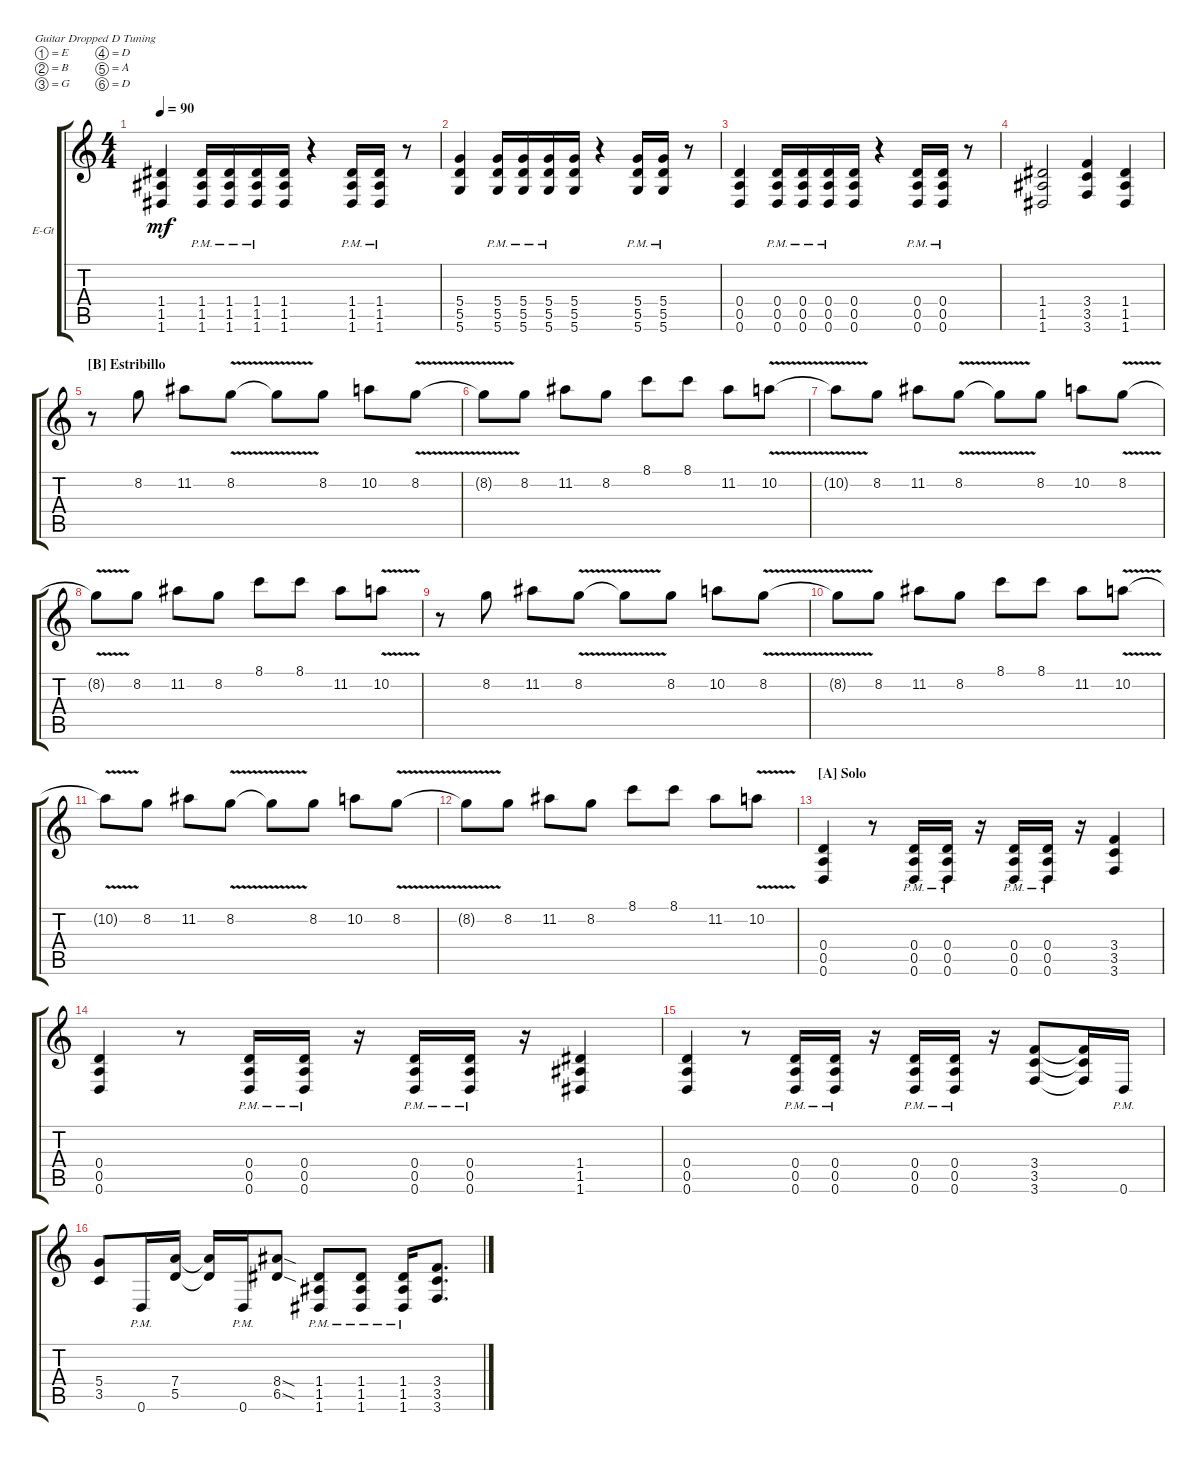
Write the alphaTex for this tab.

\bracketExtendMode groupsimilarinstruments
\firstSystemTrackNameOrientation horizontal
\otherSystemsTrackNameOrientation horizontal
\track ("Zacky Vengeance" "E-Gt") {instrument distortionguitar}
\staff {score tabs}
\tuning (E4 B3 G3 D3 A2 D2)
\ts (4 4)
\tempo 90
\clef g2
\ks c
(1.6 1.5 1.4).4{dy mf} (1.6{pm} 1.5{pm} 1.4{pm}).16 (1.6{pm} 1.5{pm} 1.4{pm}).16 (1.6{pm} 1.5{pm} 1.4{pm}).16 (1.6 1.5 1.4).16 r.4 (1.6{pm} 1.5{pm} 1.4{pm}).16 (1.6{pm} 1.5{pm} 1.4{pm}).16 r.8 |
(5.6 5.5 5.4).4 (5.6{pm} 5.5{pm} 5.4{pm}).16 (5.6{pm} 5.5{pm} 5.4{pm}).16 (5.6{pm} 5.5{pm} 5.4{pm}).16 (5.6 5.5 5.4).16 r.4 (5.6{pm} 5.5{pm} 5.4{pm}).16 (5.6{pm} 5.5{pm} 5.4{pm}).16 r.8 |
(0.6 0.5 0.4).4 (0.6{pm} 0.5{pm} 0.4{pm}).16 (0.6{pm} 0.5{pm} 0.4{pm}).16 (0.6{pm} 0.5{pm} 0.4{pm}).16 (0.6 0.5 0.4).16 r.4 (0.6{pm} 0.5{pm} 0.4{pm}).16 (0.6{pm} 0.5{pm} 0.4{pm}).16 r.8 |
(1.4 1.5 1.6).2 (3.4 3.6 3.5).4 (1.5 1.4 1.6).4 |
\section ("B" "Estribillo")
r.8 8.2.8 11.2.8 8.2{v}.8 8.2{v t}.8 8.2.8 10.2.8 8.2{v}.8 |
8.2{v t}.8 8.2.8 11.2.8 8.2.8 8.1.8 8.1.8 11.2.8 10.2{v}.8 |
10.2{v t}.8 8.2.8 11.2.8 8.2{v}.8 8.2{v t}.8 8.2.8 10.2.8 8.2{v}.8 |
8.2{v t}.8 8.2.8 11.2.8 8.2.8 8.1.8 8.1.8 11.2.8 10.2{v}.8 |
r.8 8.2.8 11.2.8 8.2{v}.8 8.2{v t}.8 8.2.8 10.2.8 8.2{v}.8 |
8.2{v t}.8 8.2.8 11.2.8 8.2.8 8.1.8 8.1.8 11.2.8 10.2{v}.8 |
10.2{v t}.8 8.2.8 11.2.8 8.2{v}.8 8.2{v t}.8 8.2.8 10.2.8 8.2{v}.8 |
8.2{v t}.8 8.2.8 11.2.8 8.2.8 8.1.8 8.1.8 11.2.8 10.2{v}.8 |
\section ("A" "Solo")
(0.6 0.5 0.4).4 r.8 (0.6{pm} 0.5{pm} 0.4{pm}).16 (0.6{pm} 0.5{pm} 0.4{pm}).16 r.16 (0.6{pm} 0.5{pm} 0.4{pm}).16 (0.6{pm} 0.5{pm} 0.4{pm}).16 r.16 (3.6 3.5 3.4).4 |
(0.6 0.5 0.4).4 r.8 (0.6{pm} 0.5{pm} 0.4{pm}).16 (0.6{pm} 0.5{pm} 0.4{pm}).16 r.16 (0.6{pm} 0.5{pm} 0.4{pm}).16 (0.6{pm} 0.5{pm} 0.4{pm}).16 r.16 (1.6 1.5 1.4).4 |
(0.6 0.5 0.4).4 r.8 (0.6{pm} 0.5{pm} 0.4{pm}).16 (0.6{pm} 0.5{pm} 0.4{pm}).16 r.16 (0.6{pm} 0.5{pm} 0.4{pm}).16 (0.6{pm} 0.5{pm} 0.4{pm}).16 r.16 (3.6 3.5 3.4).8 (3.6{t} 3.5{t} 3.4{t}).16 0.6{pm}.16 |
(3.5 5.4).8 0.6{pm}.16 (5.5 7.4).16 (7.4{t} 5.5{t}).16 0.6{pm}.16 (6.5{sod} 8.4{sod}).8 (1.6{pm} 1.5{pm} 1.4{pm}).8 (1.6{pm} 1.5{pm} 1.4{pm}).8 (1.6{pm} 1.5{pm} 1.4{pm}).16 (3.4 3.5 3.6).8{d}
